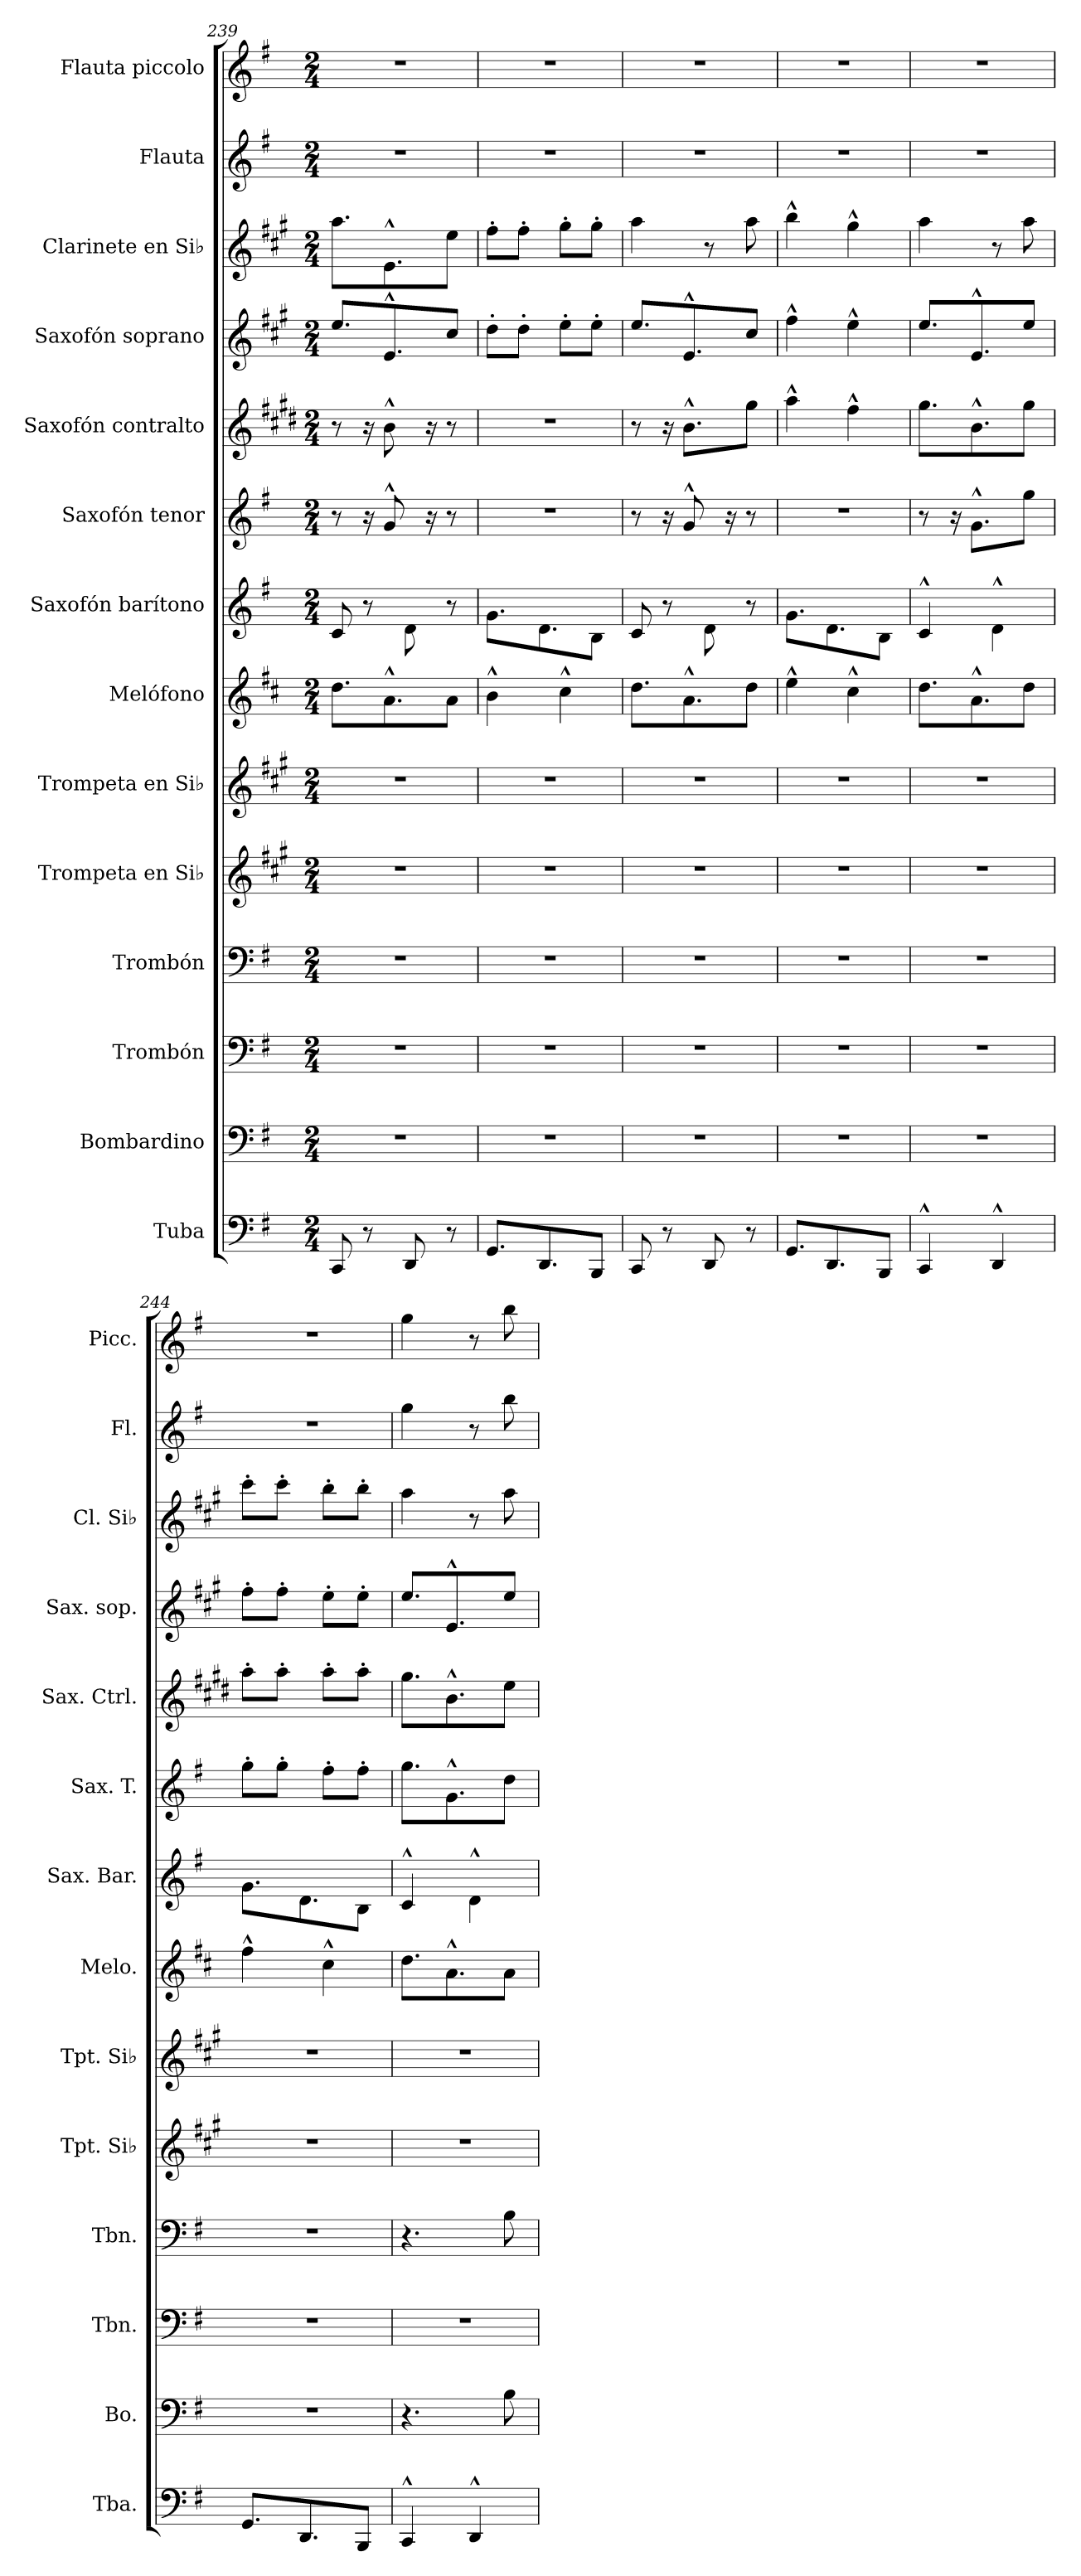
**kern	**kern	**kern	**kern	**kern	**kern	**kern	**kern	**kern	**kern	**kern	**kern	**kern	**kern
*part14	*part13	*part12	*part11	*part10	*part9	*part8	*part7	*part6	*part5	*part4	*part3	*part2	*part1
*staff14	*staff13	*staff12	*staff11	*staff10	*staff9	*staff8	*staff7	*staff6	*staff5	*staff4	*staff3	*staff2	*staff1
*I"Tuba	*I"Bombardino	*I"Trombón	*I"Trombón	*I"Trompeta en Si♭	*I"Trompeta en Si♭	*I"Melófono	*I"Saxofón barítono	*I"Saxofón tenor	*I"Saxofón contralto	*I"Saxofón soprano	*I"Clarinete en Si♭	*I"Flauta	*I"Flauta piccolo
*I'Tba.	*I'Bo.	*I'Tbn.	*I'Tbn.	*I'Tpt. Si♭	*I'Tpt. Si♭	*I'Melo.	*I'Sax. Bar.	*I'Sax. T.	*I'Sax. Ctrl.	*I'Sax. sop.	*I'Cl. Si♭	*I'Fl.	*I'Picc.
*clefF4	*clefF4	*clefF4	*clefF4	*clefG2	*clefG2	*clefG2	*clefG2	*clefG2	*clefG2	*clefG2	*clefG2	*clefG2	*clefG2
*	*	*	*	*ITrd1c2	*ITrd1c2	*ITrd4c7	*ITrd12c21	*ITrd8c14	*ITrd5c9	*ITrd1c2	*ITrd1c2	*	*ITrd-7c-12
*k[f#]	*k[f#]	*k[f#]	*k[f#]	*k[f#]	*k[f#]	*k[f#]	*k[f#]	*k[f#]	*k[f#]	*k[f#]	*k[f#]	*k[f#]	*k[f#]
*M2/4	*M2/4	*M2/4	*M2/4	*M2/4	*M2/4	*M2/4	*M2/4	*M2/4	*M2/4	*M2/4	*M2/4	*M2/4	*M2/4
=239	=239	=239	=239	=239	=239	=239	=239	=239	=239	=239	=239	=239	=239
8CC/	2r	2r	2r	2r	2r	8.g\L	8C/	8r	8r	8.dd/L	8.gg\L	2r	2r
8r	.	.	.	.	.	.	8r	16r	16r	.	.	.	.
.	.	.	.	.	.	8.d^^\	.	8G^^/	8d^^\	8.d^^/	8.d^^\	.	.
8DD/	.	.	.	.	.	.	8D\	.	.	.	.	.	.
.	.	.	.	.	.	.	.	16r	16r	.	.	.	.
8r	.	.	.	.	.	8d\J	8r	8r	8r	8b/J	8dd\J	.	.
=240	=240	=240	=240	=240	=240	=240	=240	=240	=240	=240	=240	=240	=240
8.GG/L	2r	2r	2r	2r	2r	4e^^\	8.G\L	2r	2r	8cc'\L	8ee'\L	2r	2r
.	.	.	.	.	.	.	.	.	.	8cc'\J	8ee'\J	.	.
8.DD/	.	.	.	.	.	.	8.D\	.	.	.	.	.	.
.	.	.	.	.	.	4f#^^\	.	.	.	8dd'\L	8ff#'\L	.	.
8BBB/J	.	.	.	.	.	.	8BB\J	.	.	8dd'\J	8ff#'\J	.	.
=241	=241	=241	=241	=241	=241	=241	=241	=241	=241	=241	=241	=241	=241
8CC/	2r	2r	2r	2r	2r	8.g\L	8C/	8r	8r	8.dd/L	4gg\	2r	2r
8r	.	.	.	.	.	.	8r	16r	16r	.	.	.	.
.	.	.	.	.	.	8.d^^\	.	8G^^/	8.d^^\L	8.d^^/	.	.	.
8DD/	.	.	.	.	.	.	8D\	.	.	.	8r	.	.
.	.	.	.	.	.	.	.	16r	.	.	.	.	.
8r	.	.	.	.	.	8g\J	8r	8r	8b\J	8b/J	8gg\	.	.
=242	=242	=242	=242	=242	=242	=242	=242	=242	=242	=242	=242	=242	=242
8.GG/L	2r	2r	2r	2r	2r	4a^^\	8.G\L	2r	4cc^^\	4ee^^\	4aa^^\	2r	2r
8.DD/	.	.	.	.	.	.	8.D\	.	.	.	.	.	.
.	.	.	.	.	.	4f#^^\	.	.	4a^^\	4dd^^\	4ff#^^\	.	.
8BBB/J	.	.	.	.	.	.	8BB\J	.	.	.	.	.	.
=243	=243	=243	=243	=243	=243	=243	=243	=243	=243	=243	=243	=243	=243
4CC^^/	2r	2r	2r	2r	2r	8.g\L	4C^^/	8r	8.b\L	8.dd/L	4gg\	2r	2r
.	.	.	.	.	.	.	.	16r	.	.	.	.	.
.	.	.	.	.	.	8.d^^\	.	8.G^^\L	8.d^^\	8.d^^/	.	.	.
4DD^^/	.	.	.	.	.	.	4D^^\	.	.	.	8r	.	.
.	.	.	.	.	.	8g\J	.	8g\J	8b\J	8dd/J	8gg\	.	.
!!LO:PB:g=z
=244	=244	=244	=244	=244	=244	=244	=244	=244	=244	=244	=244	=244	=244
8.GG/L	2r	2r	2r	2r	2r	4b^^\	8.G\L	8g'\L	8cc'\L	8ee'\L	8bb'\L	2r	2r
.	.	.	.	.	.	.	.	8g'\J	8cc'\J	8ee'\J	8bb'\J	.	.
8.DD/	.	.	.	.	.	.	8.D\	.	.	.	.	.	.
.	.	.	.	.	.	4f#^^\	.	8f#'\L	8cc'\L	8dd'\L	8aa'\L	.	.
8BBB/J	.	.	.	.	.	.	8BB\J	8f#'\J	8cc'\J	8dd'\J	8aa'\J	.	.
=245	=245	=245	=245	=245	=245	=245	=245	=245	=245	=245	=245	=245	=245
4CC^^/	4.r	2r	4.r	2r	2r	8.g\L	4C^^/	8.g\L	8.b\L	8.dd/L	4gg\	4gg\	4ggg\
.	.	.	.	.	.	8.d^^\	.	8.G^^\	8.d^^\	8.d^^/	.	.	.
4DD^^/	.	.	.	.	.	.	4D^^\	.	.	.	8r	8r	8r
.	8B\	.	8B\	.	.	8d\J	.	8d\J	8g\J	8dd/J	8gg\	8bb\	8bbb\
=	=	=	=	=	=	=	=	=	=	=	=	=	=
*-	*-	*-	*-	*-	*-	*-	*-	*-	*-	*-	*-	*-	*-
